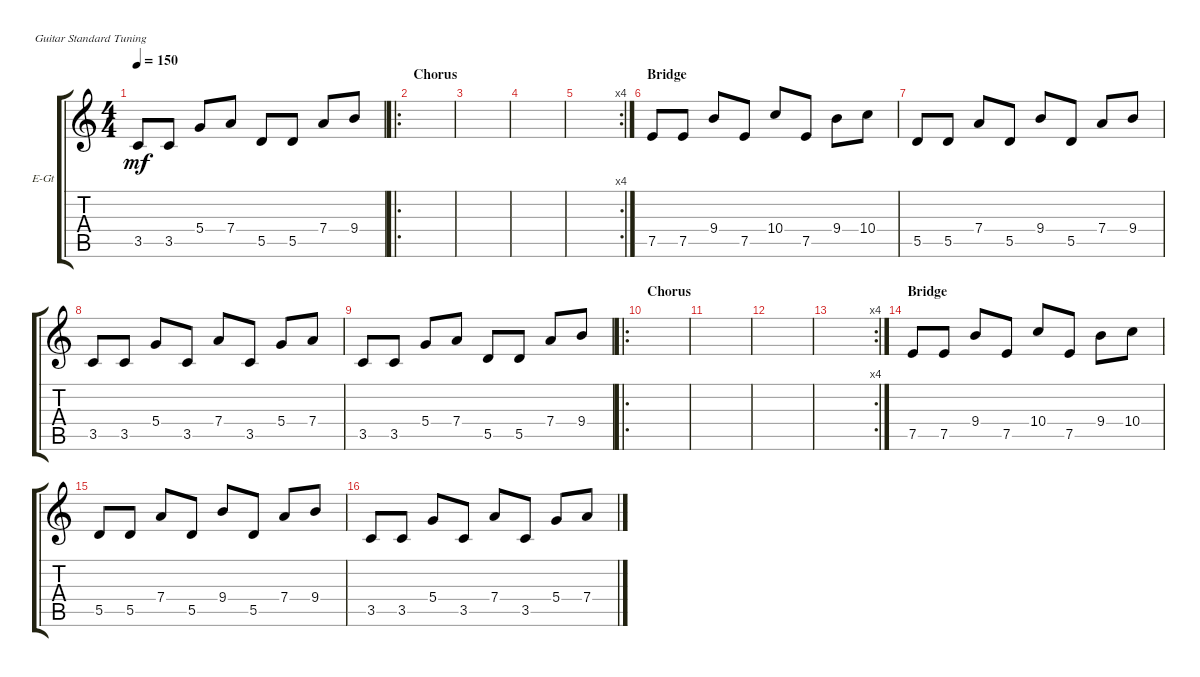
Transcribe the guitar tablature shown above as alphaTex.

\defaultSystemsLayout 4
\bracketExtendMode groupsimilarinstruments
\firstSystemTrackNameOrientation horizontal
\otherSystemsTrackNameOrientation horizontal
\track ("Vova" "E-Gt") {instrument distortionguitar}
\staff {score tabs}
\tuning (E4 B3 G3 D3 A2 E2)
\ts (4 4)
\tempo 150
\clef g2
\ks c
3.5.8{dy mf} 3.5.8 5.4.8 7.4.8 5.5.8 5.5.8 7.4.8 9.4.8 |
\ro
\section ("" "Chorus")
|
|
|
\rc 4
|
\section ("" "Bridge")
7.5.8 7.5.8 9.4.8 7.5.8 10.4.8 7.5.8 9.4.8 10.4.8 |
5.5.8 5.5.8 7.4.8 5.5.8 9.4.8 5.5.8 7.4.8 9.4.8 |
3.5.8 3.5.8 5.4.8 3.5.8 7.4.8 3.5.8 5.4.8 7.4.8 |
3.5.8 3.5.8 5.4.8 7.4.8 5.5.8 5.5.8 7.4.8 9.4.8 |
\ro
\section ("" "Chorus")
|
|
|
\rc 4
|
\section ("" "Bridge")
7.5.8 7.5.8 9.4.8 7.5.8 10.4.8 7.5.8 9.4.8 10.4.8 |
5.5.8 5.5.8 7.4.8 5.5.8 9.4.8 5.5.8 7.4.8 9.4.8 |
3.5.8 3.5.8 5.4.8 3.5.8 7.4.8 3.5.8 5.4.8 7.4.8
